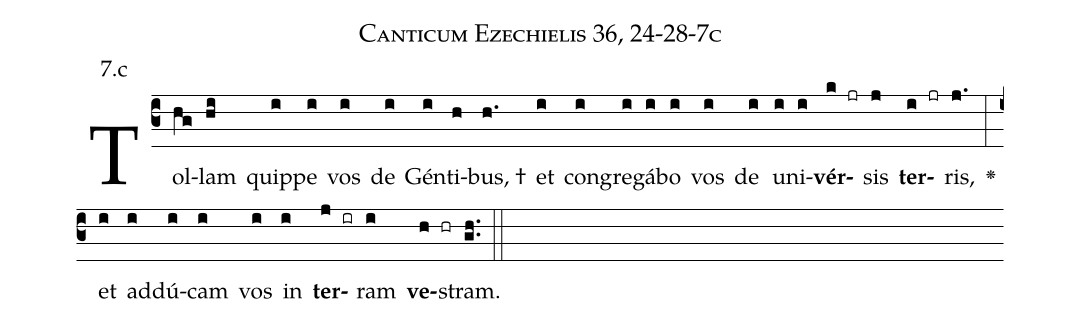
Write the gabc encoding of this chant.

name: Canticum Ezechielis 36, 24-28-7c;
annotation: 7.c;
%%
(c3)Tol(hg)lam(hi) quip(i)pe(i) vos(i) de(i) Gén(i)ti(h)bus, †(h.) et(i) con(i)gre(i)gá(i)bo(i) vos(i) de(i) u(i)ni(i)<b>vér</b>(k jr)sis(j) <b>ter</b>(i jr)ris,(j.) <v>\greheightstar</v>(:) et(i) ad(i)dú(i)cam(i) vos(i) in(i) <b>ter</b>(j ir)ram(i) <b>ve</b>(h hr)stram.(gh..) (::)


%E(i) u(i) o(j) u(i) a(h) e.(gh..) (::)
